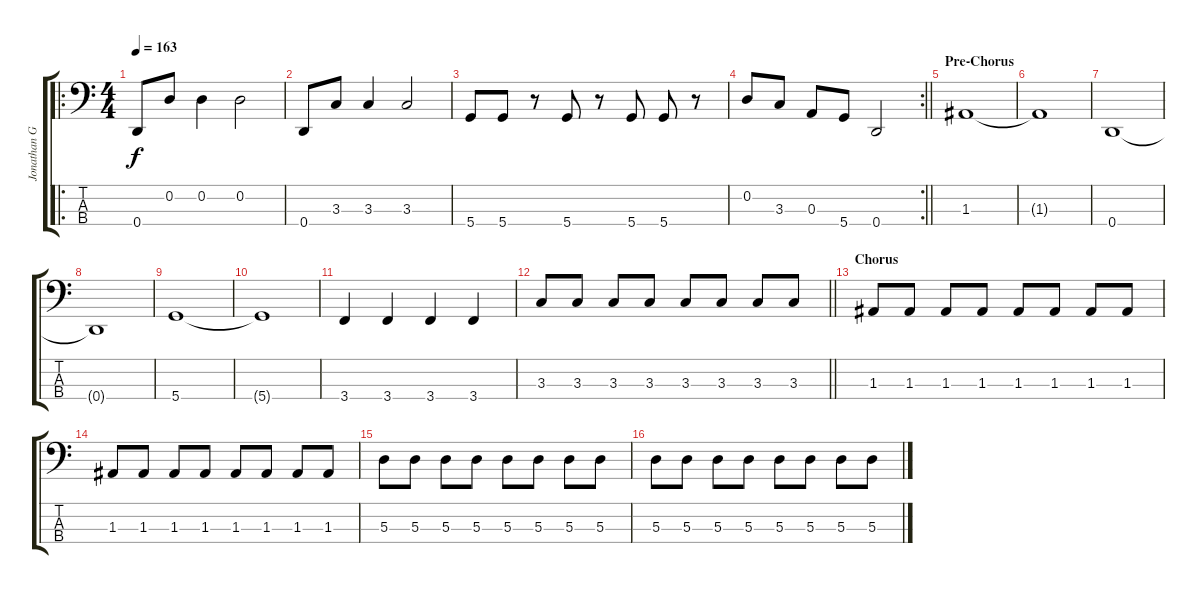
\track ("Jonathan Gallant - Bass" "Jonathan G") {instrument electricbassfinger}
\staff {score tabs}
\tuning (G2 D2 A1 D1) {hide}
\ro
\ts (4 4)
\tempo 163
\clef f4
\ks c
0.4.8{dy f} 0.2.8 0.2.4 0.2.2 |
0.4.8 3.3.8 3.3.4 3.3.2 |
5.4.8 5.4.8 r.8 5.4.8 r.8 5.4.8 5.4.8 r.8 |
\rc 2
\barLineRight lightlight
0.2.8 3.3.8 0.3.8 5.4.8 0.4.2 |
\section ("" "Pre-Chorus")
1.3.1 |
1.3{t}.1 |
0.4.1 |
0.4{t}.1 |
5.4.1 |
5.4{t}.1 |
3.4.4 3.4.4 3.4.4 3.4.4 |
\barLineRight lightlight
3.3.8 3.3.8 3.3.8 3.3.8 3.3.8 3.3.8 3.3.8 3.3.8 |
\section ("" "Chorus")
1.3.8 1.3.8 1.3.8 1.3.8 1.3.8 1.3.8 1.3.8 1.3.8 |
1.3.8 1.3.8 1.3.8 1.3.8 1.3.8 1.3.8 1.3.8 1.3.8 |
5.3.8 5.3.8 5.3.8 5.3.8 5.3.8 5.3.8 5.3.8 5.3.8 |
5.3.8 5.3.8 5.3.8 5.3.8 5.3.8 5.3.8 5.3.8 5.3.8
